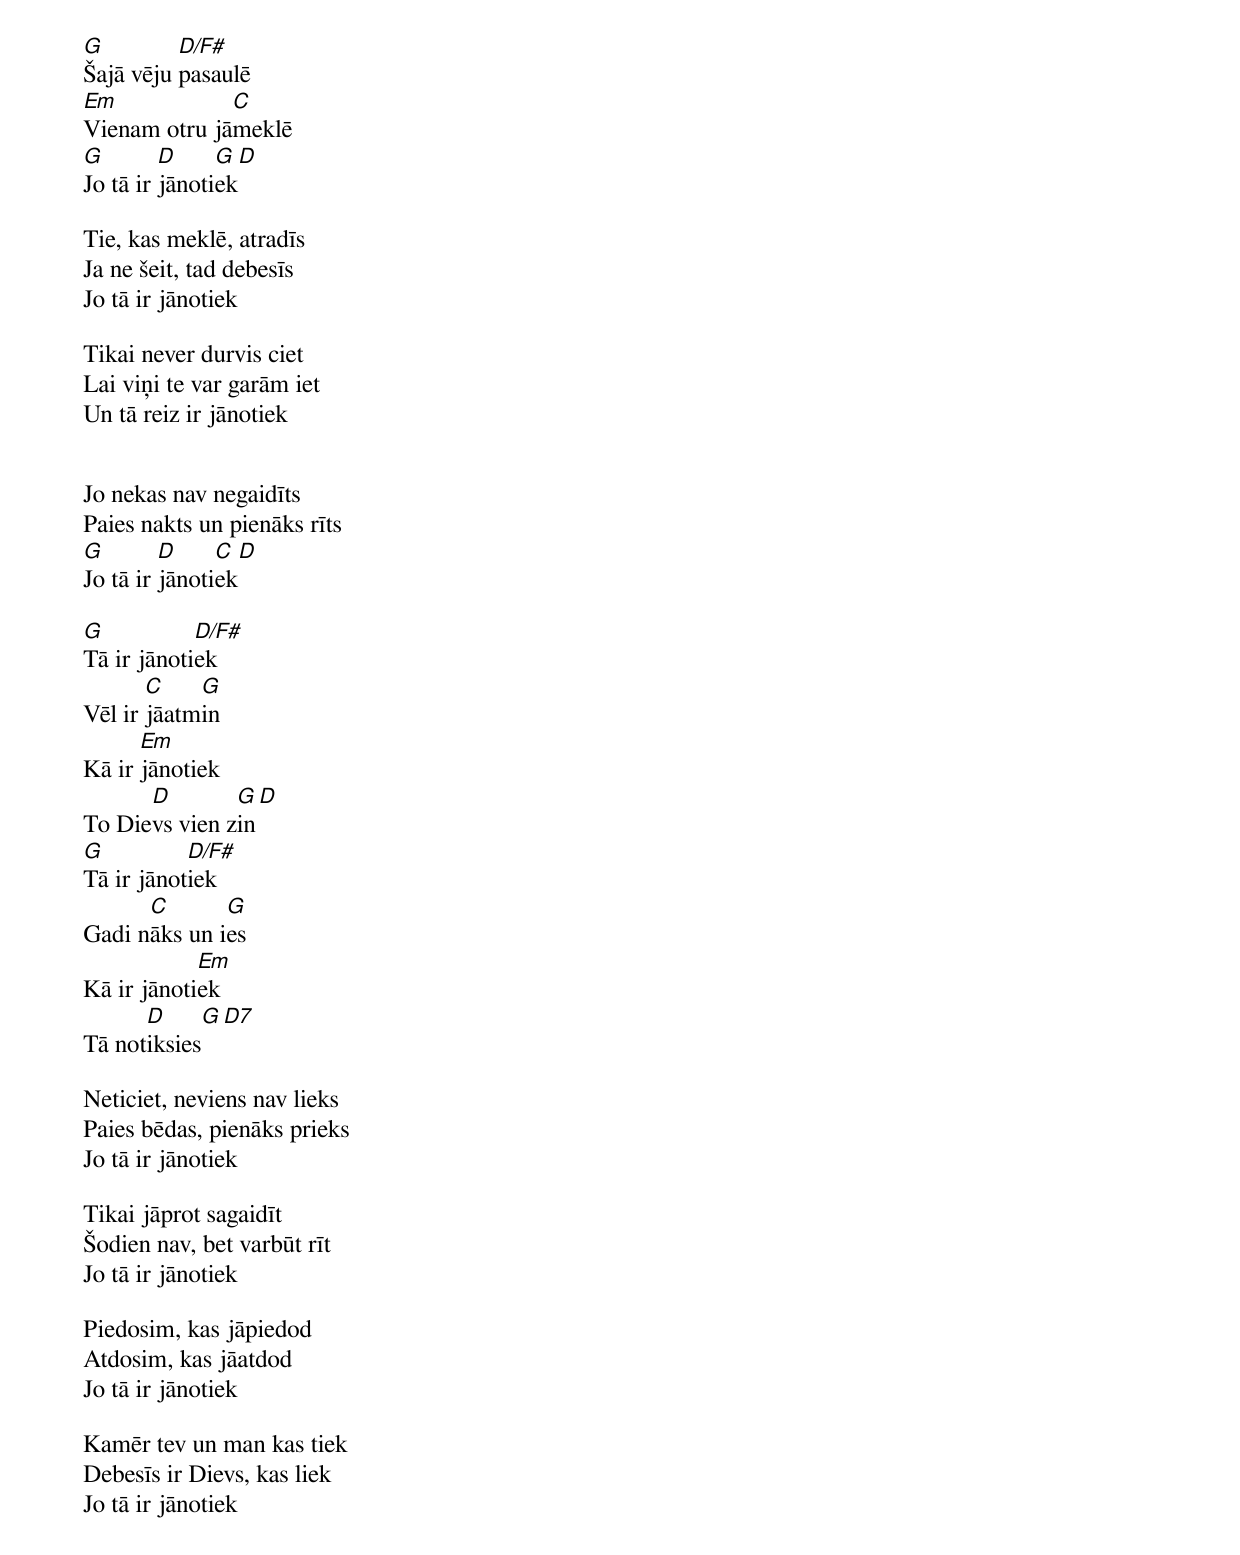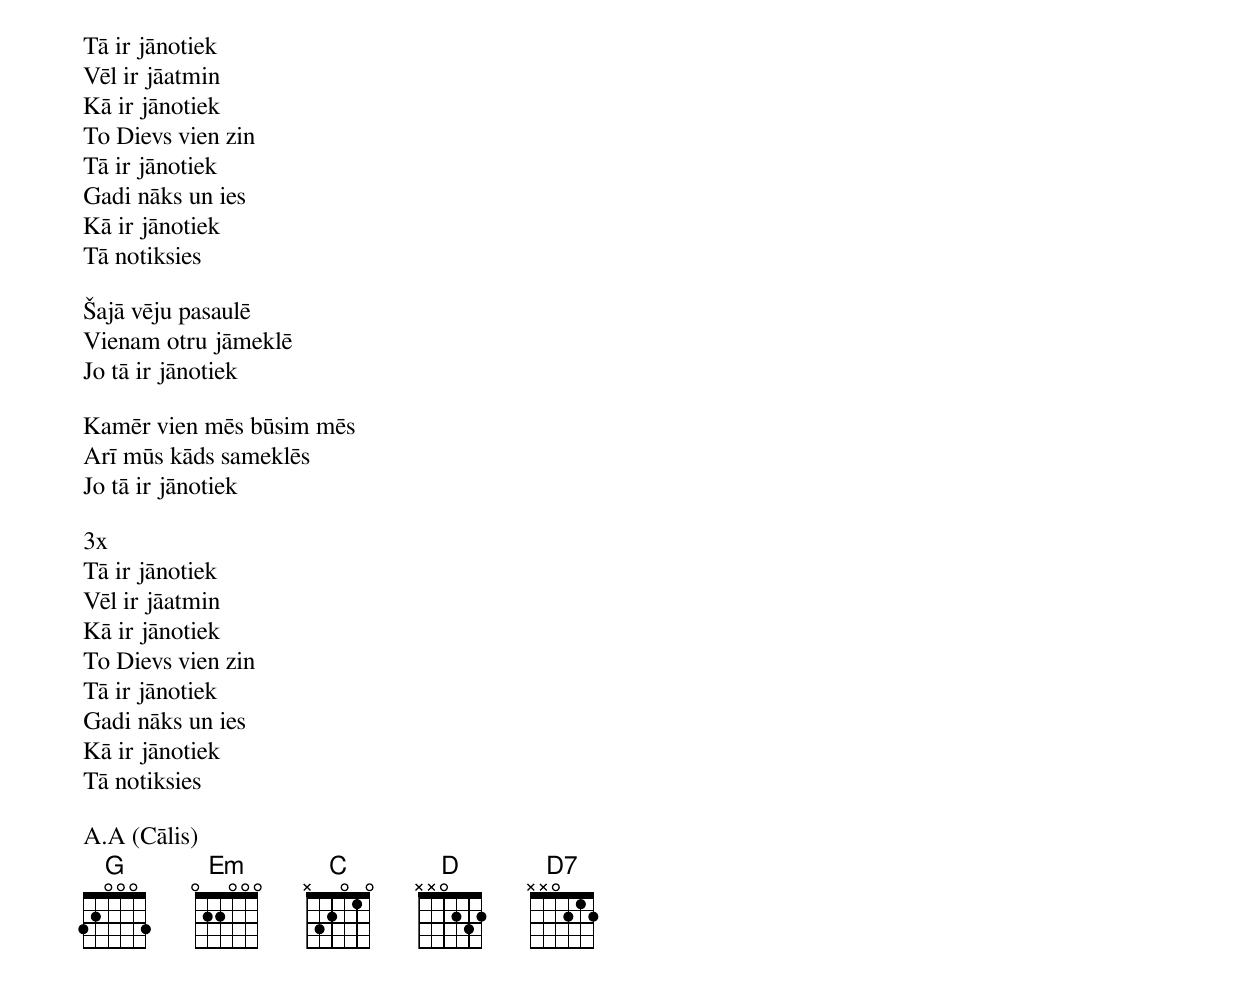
G         D/F#
Šajā vēju pasaulē
Em            C
Vienam otru jāmeklē
G        D     G  D
Jo tā ir jānotiek

Tie, kas meklē, atradīs
Ja ne šeit, tad debesīs
Jo tā ir jānotiek

Tikai never durvis ciet
Lai viņi te var garām iet
Un tā reiz ir jānotiek


Jo nekas nav negaidīts
Paies nakts un pienāks rīts
G        D     C  D
Jo tā ir jānotiek

G           D/F#
Tā ir jānotiek
       C    G
Vēl ir jāatmin
      Em
Kā ir jānotiek
      D        G   D
To Dievs vien zin
G          D/F#
Tā ir jānotiek
      C       G
Gadi nāks un ies
            Em
Kā ir jānotiek
      D     G    D7
Tā notiksies

Neticiet, neviens nav lieks
Paies bēdas, pienāks prieks
Jo tā ir jānotiek

Tikai jāprot sagaidīt
Šodien nav, bet varbūt rīt
Jo tā ir jānotiek

Piedosim, kas jāpiedod
Atdosim, kas jāatdod
Jo tā ir jānotiek

Kamēr tev un man kas tiek
Debesīs ir Dievs, kas liek
Jo tā ir jānotiek

Tā ir jānotiek
Vēl ir jāatmin
Kā ir jānotiek
To Dievs vien zin
Tā ir jānotiek
Gadi nāks un ies
Kā ir jānotiek
Tā notiksies

Šajā vēju pasaulē
Vienam otru jāmeklē
Jo tā ir jānotiek

Kamēr vien mēs būsim mēs
Arī mūs kāds sameklēs
Jo tā ir jānotiek

3x
Tā ir jānotiek
Vēl ir jāatmin
Kā ir jānotiek
To Dievs vien zin
Tā ir jānotiek
Gadi nāks un ies
Kā ir jānotiek
Tā notiksies

A.A (Cālis)
